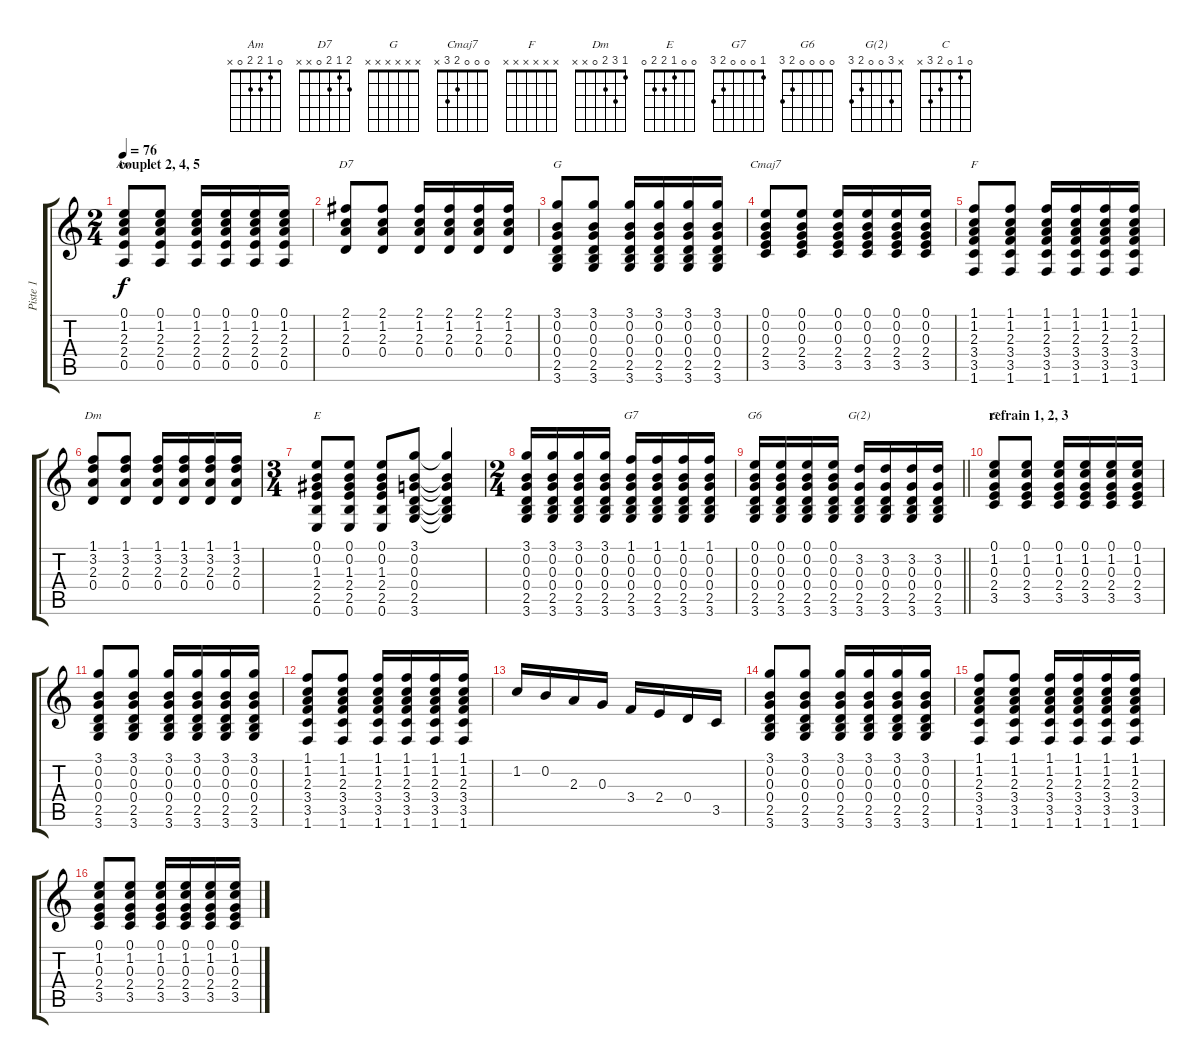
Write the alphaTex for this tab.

\track ("Piste 1" "Piste 1") {instrument acousticguitarsteel}
\staff {score tabs}
\tuning (E4 B3 G3 D3 A2 E2) {hide}
\chord ("Am" 0 1 2 2 0 x)
\chord ("D7" 2 1 2 0 x x)
\chord ("G" x x x x x x)
\chord ("Cmaj7" 0 0 0 2 3 x)
\chord ("F" x x x x x x)
\chord ("Dm" 1 3 2 0 x x)
\chord ("E" 0 0 1 2 2 0)
\chord ("G7" 1 0 0 0 2 3)
\chord ("G6" 0 0 0 0 2 3)
\chord ("G(2)" x 3 0 0 2 3)
\chord ("C" 0 1 0 2 3 x)
\ts (2 4)
\section ("" "couplet 2, 4, 5")
\tempo 76
\clef g2
\ks c
(0.1 1.2 2.3 2.4 0.5).8{ch "Am" dy f} (0.1 1.2 2.3 2.4 0.5).8 (0.1 1.2 2.3 2.4 0.5).16 (0.1 1.2 2.3 2.4 0.5).16 (0.1 1.2 2.3 2.4 0.5).16 (0.1 1.2 2.3 2.4 0.5).16 |
(2.1 1.2 2.3 0.4).8{ch "D7"} (2.1 1.2 2.3 0.4).8 (2.1 1.2 2.3 0.4).16 (2.1 1.2 2.3 0.4).16 (2.1 1.2 2.3 0.4).16 (2.1 1.2 2.3 0.4).16 |
(3.1 0.2 0.3 0.4 2.5 3.6).8{ch "G"} (3.1 0.2 0.3 0.4 2.5 3.6).8 (3.1 0.2 0.3 0.4 2.5 3.6).16 (3.1 0.2 0.3 0.4 2.5 3.6).16 (3.1 0.2 0.3 0.4 2.5 3.6).16 (3.1 0.2 0.3 0.4 2.5 3.6).16 |
(0.1 0.2 0.3 2.4 3.5).8{ch "Cmaj7"} (0.1 0.2 0.3 2.4 3.5).8 (0.1 0.2 0.3 2.4 3.5).16 (0.1 0.2 0.3 2.4 3.5).16 (0.1 0.2 0.3 2.4 3.5).16 (0.1 0.2 0.3 2.4 3.5).16 |
(1.1 1.2 2.3 3.4 3.5 1.6).8{ch "F"} (1.1 1.2 2.3 3.4 3.5 1.6).8 (1.1 1.2 2.3 3.4 3.5 1.6).16 (1.1 1.2 2.3 3.4 3.5 1.6).16 (1.1 1.2 2.3 3.4 3.5 1.6).16 (1.1 1.2 2.3 3.4 3.5 1.6).16 |
(1.1 3.2 2.3 0.4).8{ch "Dm"} (1.1 3.2 2.3 0.4).8 (1.1 3.2 2.3 0.4).16 (1.1 3.2 2.3 0.4).16 (1.1 3.2 2.3 0.4).16 (1.1 3.2 2.3 0.4).16 |
\ts (3 4)
(0.1 0.2 1.3 2.4 2.5 0.6).8{ch "E"} (0.1 0.2 1.3 2.4 2.5 0.6).8 (0.1 0.2 1.3 2.4 2.5 0.6).8 (3.1 0.2 0.3 0.4 2.5 3.6).8 (3.1{t} 0.2{t} 0.3{t} 0.4{t} 2.5{t} 3.6{t}).4 |
\ts (2 4)
(3.1 0.2 0.3 0.4 2.5 3.6).16 (3.1 0.2 0.3 0.4 2.5 3.6).16 (3.1 0.2 0.3 0.4 2.5 3.6).16 (3.1 0.2 0.3 0.4 2.5 3.6).16 (1.1 0.2 0.3 0.4 2.5 3.6).16{ch "G7"} (1.1 0.2 0.3 0.4 2.5 3.6).16 (1.1 0.2 0.3 0.4 2.5 3.6).16 (1.1 0.2 0.3 0.4 2.5 3.6).16 |
\barLineRight lightlight
(0.1 0.2 0.3 0.4 2.5 3.6).16{ch "G6"} (0.1 0.2 0.3 0.4 2.5 3.6).16 (0.1 0.2 0.3 0.4 2.5 3.6).16 (0.1 0.2 0.3 0.4 2.5 3.6).16 (3.2 0.3 0.4 2.5 3.6).16{ch "G(2)"} (3.2 0.3 0.4 2.5 3.6).16 (3.2 0.3 0.4 2.5 3.6).16 (3.2 0.3 0.4 2.5 3.6).16 |
\section ("" "refrain 1, 2, 3")
(0.1 1.2 0.3 2.4 3.5).8{ch "C"} (0.1 1.2 0.3 2.4 3.5).8 (0.1 1.2 0.3 2.4 3.5).16 (0.1 1.2 0.3 2.4 3.5).16 (0.1 1.2 0.3 2.4 3.5).16 (0.1 1.2 0.3 2.4 3.5).16 |
(3.1 0.2 0.3 0.4 2.5 3.6).8 (3.1 0.2 0.3 0.4 2.5 3.6).8 (3.1 0.2 0.3 0.4 2.5 3.6).16 (3.1 0.2 0.3 0.4 2.5 3.6).16 (3.1 0.2 0.3 0.4 2.5 3.6).16 (3.1 0.2 0.3 0.4 2.5 3.6).16 |
(1.1 1.2 2.3 3.4 3.5 1.6).8 (1.1 1.2 2.3 3.4 3.5 1.6).8 (1.1 1.2 2.3 3.4 3.5 1.6).16 (1.1 1.2 2.3 3.4 3.5 1.6).16 (1.1 1.2 2.3 3.4 3.5 1.6).16 (1.1 1.2 2.3 3.4 3.5 1.6).16 |
1.2.16 0.2.16 2.3.16 0.3.16 3.4.16 2.4.16 0.4.16 3.5.16 |
(3.1 0.2 0.3 0.4 2.5 3.6).8 (3.1 0.2 0.3 0.4 2.5 3.6).8 (3.1 0.2 0.3 0.4 2.5 3.6).16 (3.1 0.2 0.3 0.4 2.5 3.6).16 (3.1 0.2 0.3 0.4 2.5 3.6).16 (3.1 0.2 0.3 0.4 2.5 3.6).16 |
(1.1 1.2 2.3 3.4 3.5 1.6).8 (1.1 1.2 2.3 3.4 3.5 1.6).8 (1.1 1.2 2.3 3.4 3.5 1.6).16 (1.1 1.2 2.3 3.4 3.5 1.6).16 (1.1 1.2 2.3 3.4 3.5 1.6).16 (1.1 1.2 2.3 3.4 3.5 1.6).16 |
(0.1 1.2 0.3 2.4 3.5).8 (0.1 1.2 0.3 2.4 3.5).8 (0.1 1.2 0.3 2.4 3.5).16 (0.1 1.2 0.3 2.4 3.5).16 (0.1 1.2 0.3 2.4 3.5).16 (0.1 1.2 0.3 2.4 3.5).16
